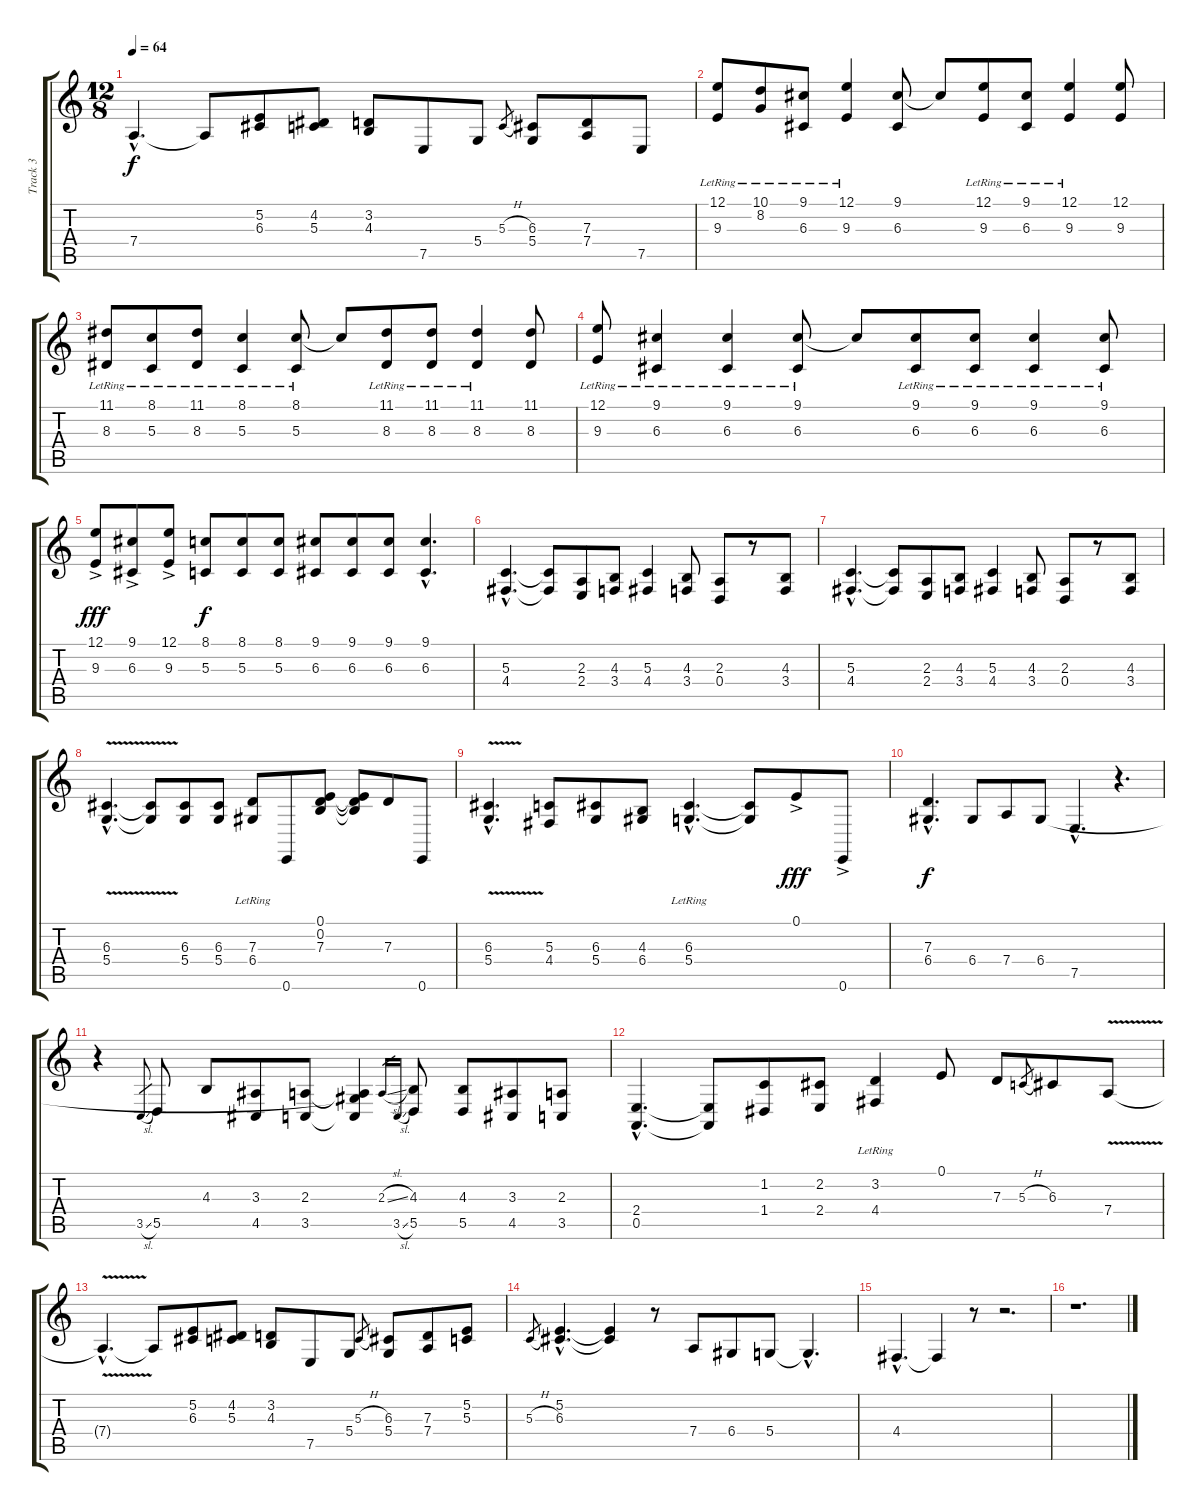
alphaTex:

\track ("Track 3" "Track 3") {instrument brightacousticpiano}
\staff {score tabs}
\tuning (E4 B3 G3 D3 A2 E2) {hide}
\ts (12 8)
\tempo 64
\clef g2
\ks c
7.4{hac t}.4{d dy f} 7.4{t}.8 (5.2 6.3).8 (4.2 5.3).8 (3.2 4.3).8 7.5.8 5.4.8 5.3{h}.8{gr} (6.3 5.4).8 (7.3 7.4).8 7.5.8 |
(12.1 9.3{lr}).8{volume 9} (10.1 8.2{lr}).8 (9.1{lr} 6.3).8 (12.1 9.3{lr}).4 (9.1 6.3).8 9.1{t}.8 (12.1 9.3{lr}).8 (9.1{lr} 6.3).8 (12.1 9.3{lr}).4 (12.1 9.3).8 |
(11.1 8.3{lr}).8 (8.1{lr} 5.3).8 (11.1 8.3{lr}).8 (8.1{lr} 5.3).4 (8.1{lr} 5.3).8 8.1{t}.8 (11.1 8.3{lr}).8 (11.1 8.3{lr}).8 (11.1 8.3{lr}).4 (11.1 8.3).8 |
(12.1 9.3{lr}).8 (9.1{lr} 6.3).4 (9.1{lr} 6.3).4 (9.1{lr} 6.3).8 9.1{t}.8 (9.1{lr} 6.3).8 (9.1{lr} 6.3).8 (9.1{lr} 6.3).4 (9.1{lr} 6.3).8 |
(12.1 9.3{ac}).8{dy fff} (9.1{ac} 6.3).8 (12.1 9.3{ac}).8 (8.1 5.3).8{dy f} (8.1 5.3).8 (8.1 5.3).8 (9.1 6.3).8 (9.1 6.3).8 (9.1 6.3).8 (9.1{hac} 6.3{hac}).4{d} |
(5.3{hac} 4.4{hac}).4{d volume 0} (5.3{t} 4.4{t}).8 (2.3 2.4).8 (4.3 3.4).8 (5.3 4.4).4 (4.3 3.4).8 (2.3 0.4).8 r.8 (4.3 3.4).8 |
(5.3{hac} 4.4{hac}).4{d} (5.3{t} 4.4{t}).8 (2.3 2.4).8 (4.3 3.4).8 (5.3 4.4).4 (4.3 3.4).8 (2.3 0.4).8 r.8 (4.3 3.4).8 |
(6.3{hac} 5.4{v hac}).4{d volume 8} (6.3{t} 5.4{t}).8 (6.3 5.4).8 (6.3 5.4).8 (7.3{lr} 6.4{lr}).8 0.6.8 (0.1 0.2 7.3).8 (0.1{t} 0.2{t} 7.3{t}).8 7.3.8 0.6.8 |
(6.3{hac} 5.4{v hac}).4{d} (5.3 4.4).8 (6.3 5.4).8 (4.3 6.4).8 (6.3{hac lr} 5.4{hac lr}).4{d} (6.3{t} 5.4{t}).8 0.1{ac}.8{dy fff} 0.6{ac}.8 |
(7.3{hac} 6.4{hac}).4{d dy f volume 8} 6.4.8 7.4.8 6.4.8 7.5{hac}.4{d} r.4{d} |
r.4 3.5{sl}.8{gr} 5.5.8 4.3.8 (3.3 4.5).8 (2.3 3.5).8 (2.3{t} 6.4{t} 3.5{t}).4 2.3{sl}.16{gr} 3.5{sl}.16{gr} (4.3 5.5).8 (4.3 5.5).8 (3.3 4.5).8 (2.3 3.5).8 |
(2.4{hac} 0.5{hac}).4{d} (2.4{t} 0.5{t}).8 (1.2 1.4).8 (2.2 2.4).8 (3.2{lr} 4.4{lr}).4 0.1.8 7.3.8 5.3{h}.8{gr} 6.3.8 7.4{v}.8 |
7.4{hac t}.4{d} 7.4{t}.8 (5.2 6.3).8 (4.2 5.3).8 (3.2 4.3).8 7.5.8 5.4.8 5.3{h}.8{gr} (6.3 5.4).8 (7.3 7.4).8 (5.2 5.3).8 |
5.3{h}.8{gr} (5.2{hac} 6.3{hac}).4{d} (5.2{t} 6.3{t}).4 r.8 7.4.8 6.4.8 5.4.8 5.4{hac t}.4{d} |
4.4{hac}.4{d} 4.4{t}.4 r.8 r.2{d} |
r.1{d}
